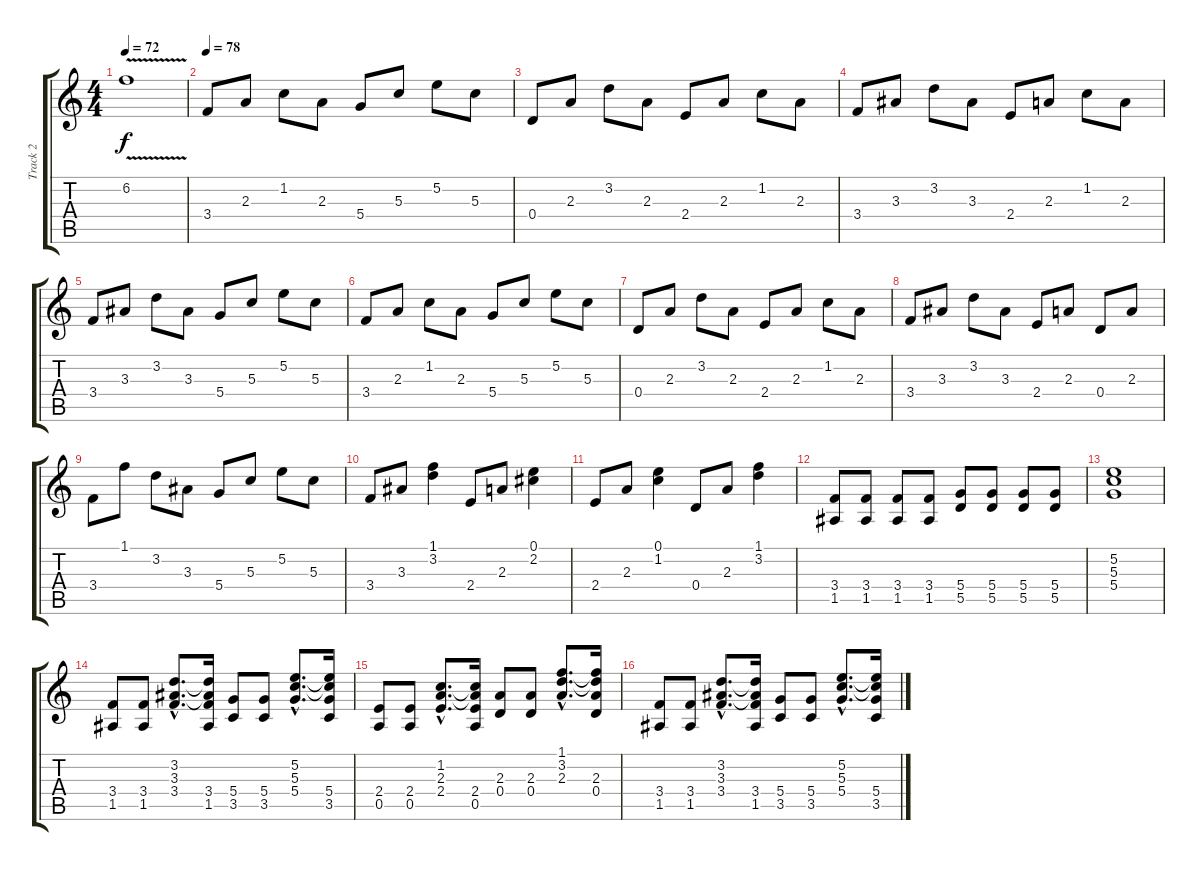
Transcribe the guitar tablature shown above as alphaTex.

\track ("Track 2" "Track 2") {instrument electricguitarclean}
\staff {score tabs}
\tuning (E4 B3 G3 D3 A2 E2) {hide}
\ts (4 4)
\tempo 72
\clef g2
\ks c
6.2{v}.1{dy f} |
\tempo 78
3.4.8{volume 12} 2.3.8 1.2.8 2.3.8 5.4.8 5.3.8 5.2.8 5.3.8 |
0.4.8 2.3.8 3.2.8 2.3.8 2.4.8 2.3.8 1.2.8 2.3.8 |
3.4.8 3.3.8 3.2.8 3.3.8 2.4.8 2.3.8 1.2.8 2.3.8 |
3.4.8 3.3.8 3.2.8 3.3.8 5.4.8 5.3.8 5.2.8 5.3.8 |
3.4.8 2.3.8 1.2.8 2.3.8 5.4.8 5.3.8 5.2.8 5.3.8 |
0.4.8 2.3.8 3.2.8 2.3.8 2.4.8 2.3.8 1.2.8 2.3.8 |
3.4.8 3.3.8 3.2.8 3.3.8 2.4.8 2.3.8 0.4.8 2.3.8 |
3.4.8 1.1.8 3.2.8 3.3.8 5.4.8 5.3.8 5.2.8 5.3.8 |
3.4.8{instrument distortionguitar} 3.3.8 (1.1 3.2).4 2.4.8 2.3.8 (0.1 2.2).4 |
2.4.8 2.3.8 (0.1 1.2).4 0.4.8 2.3.8 (1.1 3.2).4 |
(3.4 1.5).8 (3.4 1.5).8 (3.4 1.5).8 (3.4 1.5).8 (5.4 5.5).8 (5.4 5.5).8 (5.4 5.5).8 (5.4 5.5).8 |
(5.2 5.3 5.4).1 |
(3.4 1.5).8 (3.4 1.5).8 (3.2{hac} 3.3{hac} 3.4{hac}).8{d} (3.2{t} 3.3{t} 3.4 1.5).16 (5.4 3.5).8 (5.4 3.5).8 (5.2{hac} 5.3{hac} 5.4{hac}).8{d} (5.2{t} 5.3{t} 5.4 3.5).16 |
(2.4 0.5).8 (2.4 0.5).8 (1.2{hac} 2.3{hac} 2.4{hac}).8{d} (1.2{t} 2.3{t} 2.4 0.5).16 (2.3 0.4).8 (2.3 0.4).8 (1.1{hac} 3.2{hac} 2.3{hac}).8{d} (1.1{t} 3.2{t} 2.3 0.4).16 |
(3.4 1.5).8 (3.4 1.5).8 (3.2{hac} 3.3{hac} 3.4{hac}).8{d} (3.2{t} 3.3{t} 3.4 1.5).16 (5.4 3.5).8 (5.4 3.5).8 (5.2{hac} 5.3{hac} 5.4{hac}).8{d} (5.2{t} 5.3{t} 5.4 3.5).16
